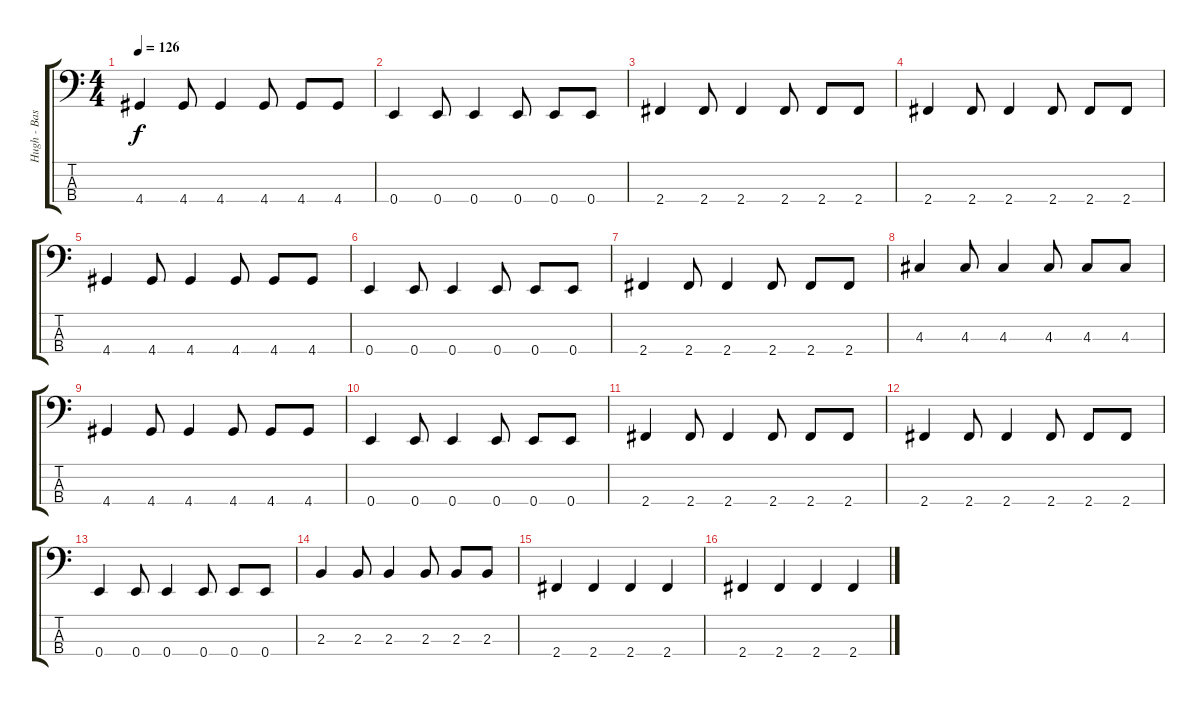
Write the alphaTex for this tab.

\track ("Hugh - Bass" "Hugh - Bas") {instrument electricbassfinger}
\staff {score tabs}
\tuning (G2 D2 A1 E1) {hide}
\ts (4 4)
\tempo 126
\clef f4
\ks c
4.4.4{dy f} 4.4.8 4.4.4 4.4.8 4.4.8 4.4.8 |
0.4.4 0.4.8 0.4.4 0.4.8 0.4.8 0.4.8 |
2.4.4 2.4.8 2.4.4 2.4.8 2.4.8 2.4.8 |
2.4.4 2.4.8 2.4.4 2.4.8 2.4.8 2.4.8 |
4.4.4 4.4.8 4.4.4 4.4.8 4.4.8 4.4.8 |
0.4.4 0.4.8 0.4.4 0.4.8 0.4.8 0.4.8 |
2.4.4 2.4.8 2.4.4 2.4.8 2.4.8 2.4.8 |
4.3.4 4.3.8 4.3.4 4.3.8 4.3.8 4.3.8 |
4.4.4 4.4.8 4.4.4 4.4.8 4.4.8 4.4.8 |
0.4.4 0.4.8 0.4.4 0.4.8 0.4.8 0.4.8 |
2.4.4 2.4.8 2.4.4 2.4.8 2.4.8 2.4.8 |
2.4.4 2.4.8 2.4.4 2.4.8 2.4.8 2.4.8 |
0.4.4 0.4.8 0.4.4 0.4.8 0.4.8 0.4.8 |
2.3.4 2.3.8 2.3.4 2.3.8 2.3.8 2.3.8 |
2.4.4 2.4.4 2.4.4 2.4.4 |
2.4.4 2.4.4 2.4.4 2.4.4
